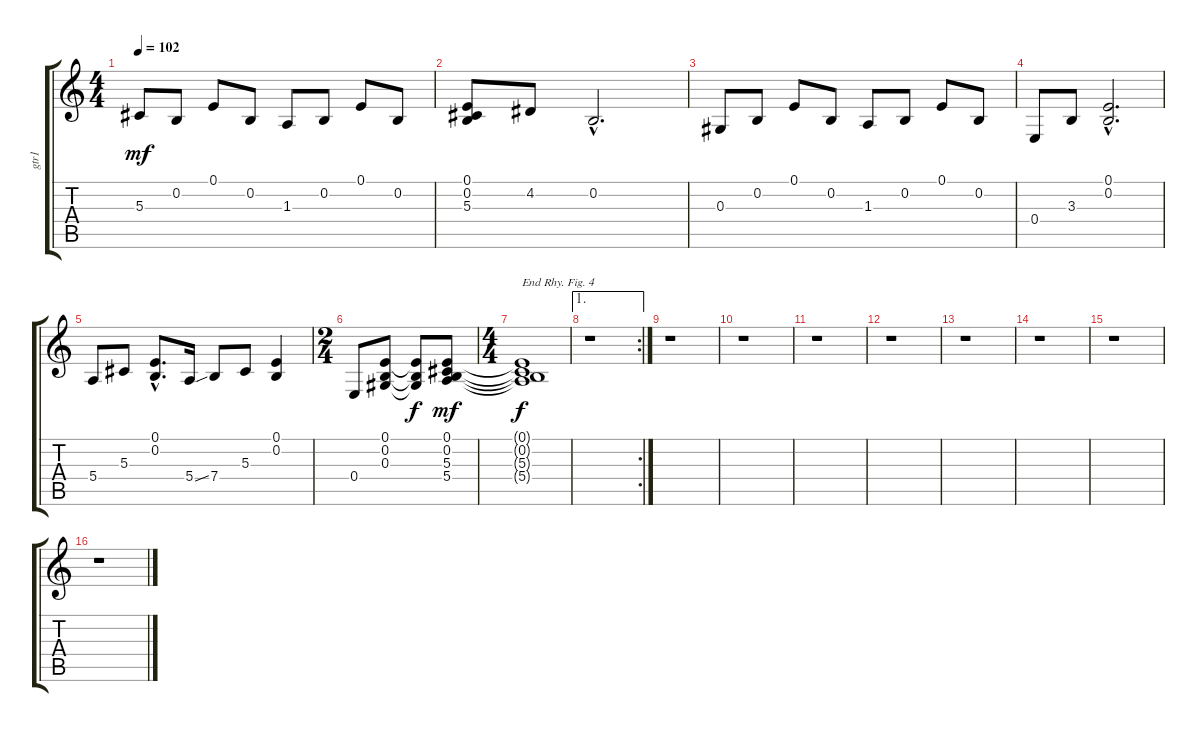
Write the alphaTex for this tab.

\track ("gtr1" "gtr1") {instrument sitar}
\staff {score tabs}
\tuning (E4 B3 Ab3 E3 B2 E2) {hide}
\ts (4 4)
\tempo 102
\clef g2
\ks c
5.3.8{dy mf} 0.2.8 0.1.8 0.2.8 1.3.8 0.2.8 0.1.8 0.2.8 |
(0.1 0.2 5.3).8 4.2.8 0.2{hac}.2{d} |
0.3.8 0.2.8 0.1.8 0.2.8 1.3.8 0.2.8 0.1.8 0.2.8 |
0.4.8 3.3.8 (0.1{hac} 0.2{hac}).2{d} |
5.4.8 5.3.8 (0.1{hac} 0.2{hac}).8{d} 5.4{ss}.16 7.4.8 5.3.8 (0.1 0.2).4 |
\ts (2 4)
0.4.8 (0.1 0.2 0.3).8 (0.1{t} 0.2{t} 0.3{t}).8{dy f} (0.1 0.2 5.3 5.4).8{dy mf} |
\ts (4 4)
(0.1{t} 0.2{t} 5.3{t} 5.4{t}).1{txt "End Rhy. Fig. 4" dy f} |
\ae 1
\rc 2
r.1 |
r.1 |
r.1 |
r.1 |
r.1 |
r.1 |
r.1 |
r.1 |
r.1
